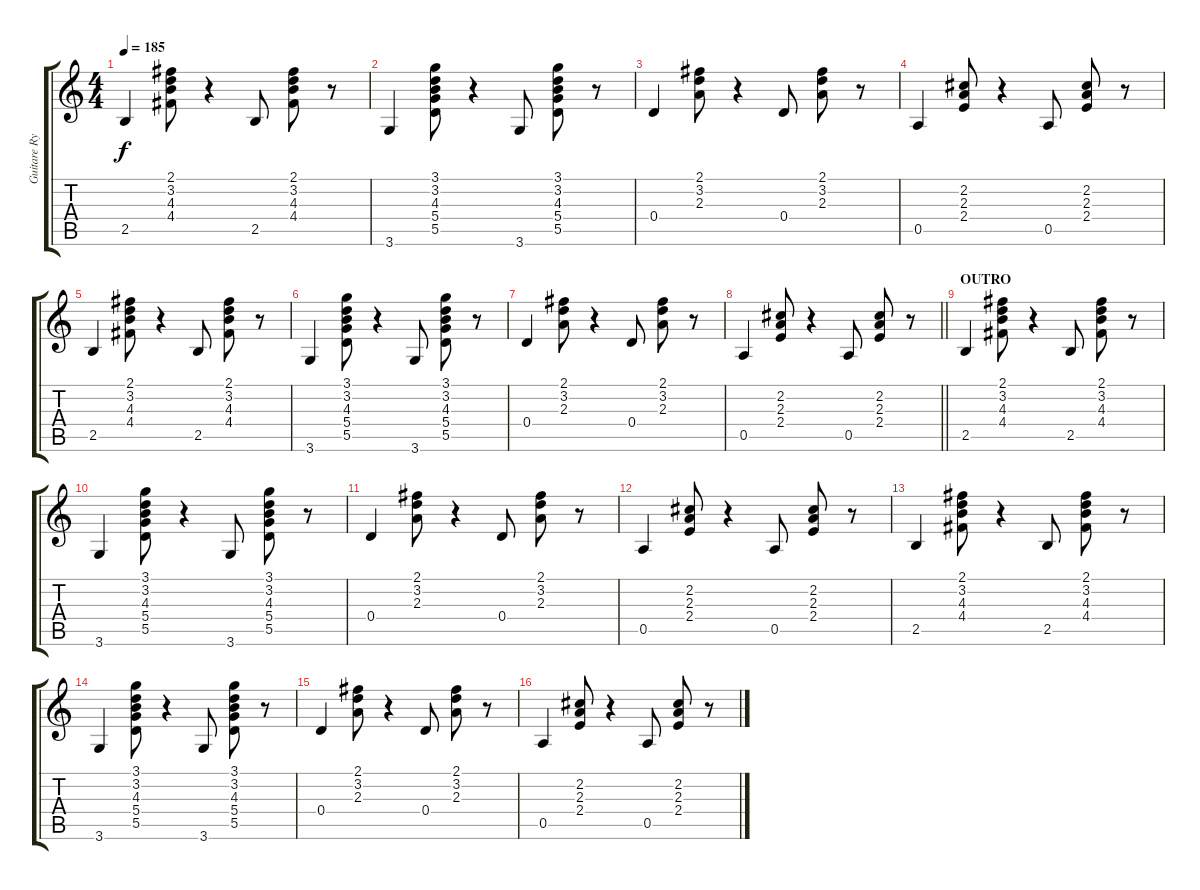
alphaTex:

\track ("Guitare Rythm." "Guitare Ry") {instrument acousticguitarnylon}
\staff {score tabs}
\tuning (E4 B3 G3 D3 A2 E2) {hide}
\ts (4 4)
\tempo 185
\clef g2
\ks c
2.5.4{dy f} (2.1 3.2 4.3 4.4).8 r.4 2.5.8 (2.1 3.2 4.3 4.4).8 r.8 |
3.6.4 (3.1 3.2 4.3 5.4 5.5).8 r.4 3.6.8 (3.1 3.2 4.3 5.4 5.5).8 r.8 |
0.4.4 (2.1 3.2 2.3).8 r.4 0.4.8 (2.1 3.2 2.3).8 r.8 |
0.5.4 (2.2 2.3 2.4).8 r.4 0.5.8 (2.2 2.3 2.4).8 r.8 |
2.5.4 (2.1 3.2 4.3 4.4).8 r.4 2.5.8 (2.1 3.2 4.3 4.4).8 r.8 |
3.6.4 (3.1 3.2 4.3 5.4 5.5).8 r.4 3.6.8 (3.1 3.2 4.3 5.4 5.5).8 r.8 |
0.4.4 (2.1 3.2 2.3).8 r.4 0.4.8 (2.1 3.2 2.3).8 r.8 |
\barLineRight lightlight
0.5.4 (2.2 2.3 2.4).8 r.4 0.5.8 (2.2 2.3 2.4).8 r.8 |
\section ("" "OUTRO")
2.5.4 (2.1 3.2 4.3 4.4).8 r.4 2.5.8 (2.1 3.2 4.3 4.4).8 r.8 |
3.6.4 (3.1 3.2 4.3 5.4 5.5).8 r.4 3.6.8 (3.1 3.2 4.3 5.4 5.5).8 r.8 |
0.4.4 (2.1 3.2 2.3).8 r.4 0.4.8 (2.1 3.2 2.3).8 r.8 |
0.5.4 (2.2 2.3 2.4).8 r.4 0.5.8 (2.2 2.3 2.4).8 r.8 |
2.5.4 (2.1 3.2 4.3 4.4).8 r.4 2.5.8 (2.1 3.2 4.3 4.4).8 r.8 |
3.6.4 (3.1 3.2 4.3 5.4 5.5).8 r.4 3.6.8 (3.1 3.2 4.3 5.4 5.5).8 r.8 |
0.4.4 (2.1 3.2 2.3).8 r.4 0.4.8 (2.1 3.2 2.3).8 r.8 |
0.5.4 (2.2 2.3 2.4).8 r.4 0.5.8 (2.2 2.3 2.4).8 r.8
